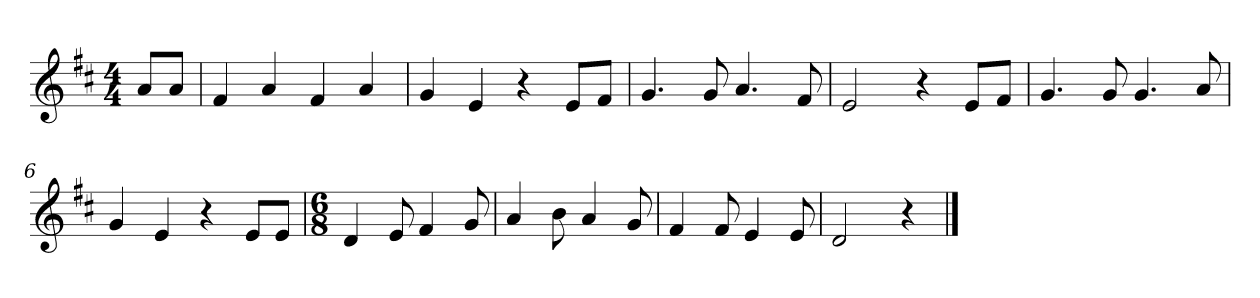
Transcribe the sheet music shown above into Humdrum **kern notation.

**kern
*part1
*staff1
*k[f#c#]
*M4/4
*MM120
=
8aL
8aJ
=1
4f#
4a
4f#
4a
=2
4g
4e
4r
8eL
8f#J
=3
4.g
8g
4.a
8f#
=4
2e
4r
8eL
8f#J
=5
4.g
8g
4.g
8a
=6
4g
4e
4r
8eL
8eJ
=7
*M6/8
4d
8e
4f#
8g
=8
4a
8b
4a
8g
=9
4f#
8f#
4e
8e
=10
2d
4r
==
*-
